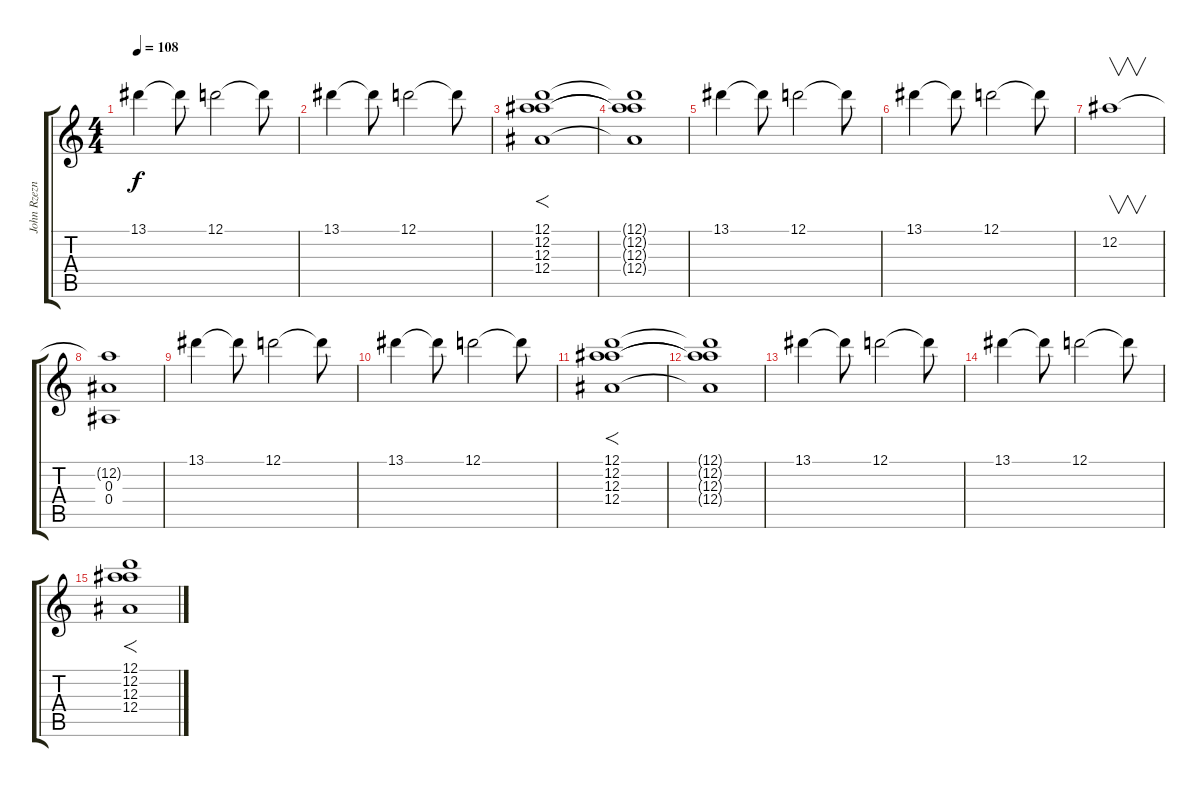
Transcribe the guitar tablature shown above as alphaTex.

\track ("John Rzeznik (Guitar 2)" "John Rzezn") {instrument overdrivenguitar}
\staff {score tabs}
\tuning (D4 Bb3 Bb3 Bb2 Bb2 Eb2) {hide}
\ts (4 4)
\tempo 108
\clef g2
\ks c
13.1.4{dy f} 13.1{t}.8 12.1.2 12.1{t}.8 |
13.1.4 13.1{t}.8 12.1.2 12.1{t}.8 |
(12.1 12.2 12.3 12.4).1{f} |
(12.1{t} 12.2{t} 12.3{t} 12.4{t}).1 |
13.1.4 13.1{t}.8 12.1.2 12.1{t}.8 |
13.1.4 13.1{t}.8 12.1.2 12.1{t}.8 |
12.2.1{v} |
(12.2{t} 0.3 0.4).1 |
13.1.4 13.1{t}.8 12.1.2 12.1{t}.8 |
13.1.4 13.1{t}.8 12.1.2 12.1{t}.8 |
(12.1 12.2 12.3 12.4).1{f} |
(12.1{t} 12.2{t} 12.3{t} 12.4{t}).1 |
13.1.4 13.1{t}.8 12.1.2 12.1{t}.8 |
13.1.4 13.1{t}.8 12.1.2 12.1{t}.8 |
(12.1 12.2 12.3 12.4).1{f}
